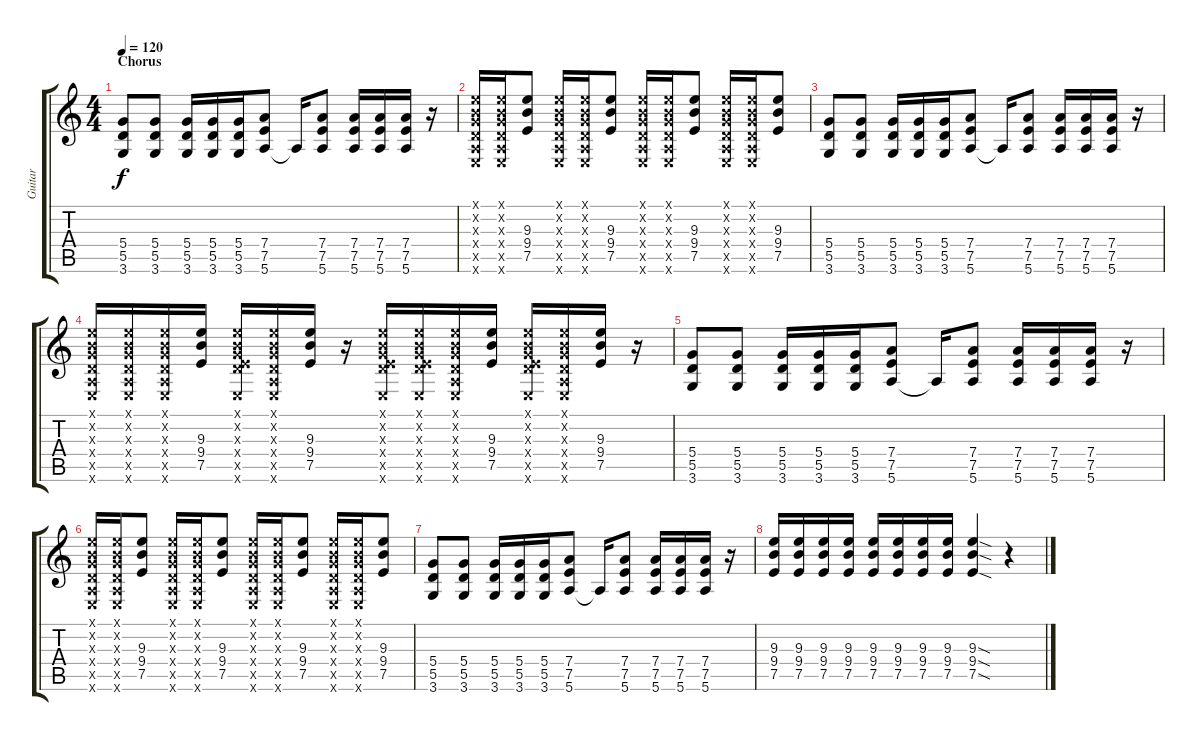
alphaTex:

\track ("Guitar" "Guitar") {instrument distortionguitar}
\staff {score tabs}
\tuning (E4 B3 G3 D3 A2 E2) {hide}
\ts (4 4)
\section ("" "Chorus")
\tempo 120
\clef g2
\ks c
(5.4 5.5 3.6).8{dy f} (5.4 5.5 3.6).8 (5.4 5.5 3.6).16 (5.4 5.5 3.6).16 (5.4 5.5 3.6).16 (7.4 7.5 5.6).8 5.6{t}.16 (7.4 7.5 5.6).8 (7.4 7.5 5.6).16 (7.4 7.5 5.6).16 (7.4 7.5 5.6).16 r.16 |
(0.1{x} 0.2{x} 0.3{x} 0.4{x} 0.5{x} 0.6{x}).16 (0.1{x} 0.2{x} 0.3{x} 0.4{x} 0.5{x} 0.6{x}).16 (9.3 9.4 7.5).8 (0.1{x} 0.2{x} 0.3{x} 0.4{x} 0.5{x} 0.6{x}).16 (0.1{x} 0.2{x} 0.3{x} 0.4{x} 0.5{x} 0.6{x}).16 (9.3 9.4 7.5).8 (0.1{x} 0.2{x} 0.3{x} 0.4{x} 0.5{x} 0.6{x}).16 (0.1{x} 0.2{x} 0.3{x} 0.4{x} 0.5{x} 0.6{x}).16 (9.3 9.4 7.5).8 (0.1{x} 0.2{x} 0.3{x} 0.4{x} 0.5{x} 0.6{x}).16 (0.1{x} 0.2{x} 0.3{x} 0.4{x} 0.5{x} 0.6{x}).16 (9.3 9.4 7.5).8 |
(5.4 5.5 3.6).8 (5.4 5.5 3.6).8 (5.4 5.5 3.6).16 (5.4 5.5 3.6).16 (5.4 5.5 3.6).16 (7.4 7.5 5.6).8 5.6{t}.16 (7.4 7.5 5.6).8 (7.4 7.5 5.6).16 (7.4 7.5 5.6).16 (7.4 7.5 5.6).16 r.16 |
(0.1{x} 0.2{x} 0.3{x} 0.4{x} 0.5{x} 0.6{x}).16 (0.1{x} 0.2{x} 0.3{x} 0.4{x} 0.5{x} 0.6{x}).16 (0.1{x} 0.2{x} 0.3{x} 0.4{x} 0.5{x} 0.6{x}).16 (9.3 9.4 7.5).16 (0.1{x} 0.2{x} 0.3{x} 0.4{x} 7.5{x} 0.6{x}).16 (0.1{x} 0.2{x} 0.3{x} 0.4{x} 0.5{x} 0.6{x}).16 (9.3 9.4 7.5).16 r.16 (0.1{x} 0.2{x} 0.3{x} 0.4{x} 7.5{x} 0.6{x}).16 (0.1{x} 0.2{x} 0.3{x} 0.4{x} 7.5{x} 0.6{x}).16 (0.1{x} 0.2{x} 0.3{x} 0.4{x} 0.5{x} 0.6{x}).16 (9.3 9.4 7.5).16 (0.1{x} 0.2{x} 0.3{x} 0.4{x} 7.5{x} 0.6{x}).16 (0.1{x} 0.2{x} 0.3{x} 0.4{x} 0.5{x} 0.6{x}).16 (9.3 9.4 7.5).16 r.16 |
(5.4 5.5 3.6).8 (5.4 5.5 3.6).8 (5.4 5.5 3.6).16 (5.4 5.5 3.6).16 (5.4 5.5 3.6).16 (7.4 7.5 5.6).8 5.6{t}.16 (7.4 7.5 5.6).8 (7.4 7.5 5.6).16 (7.4 7.5 5.6).16 (7.4 7.5 5.6).16 r.16 |
(0.1{x} 0.2{x} 0.3{x} 0.4{x} 0.5{x} 0.6{x}).16 (0.1{x} 0.2{x} 0.3{x} 0.4{x} 0.5{x} 0.6{x}).16 (9.3 9.4 7.5).8 (0.1{x} 0.2{x} 0.3{x} 0.4{x} 0.5{x} 0.6{x}).16 (0.1{x} 0.2{x} 0.3{x} 0.4{x} 0.5{x} 0.6{x}).16 (9.3 9.4 7.5).8 (0.1{x} 0.2{x} 0.3{x} 0.4{x} 0.5{x} 0.6{x}).16 (0.1{x} 0.2{x} 0.3{x} 0.4{x} 0.5{x} 0.6{x}).16 (9.3 9.4 7.5).8 (0.1{x} 0.2{x} 0.3{x} 0.4{x} 0.5{x} 0.6{x}).16 (0.1{x} 0.2{x} 0.3{x} 0.4{x} 0.5{x} 0.6{x}).16 (9.3 9.4 7.5).8 |
(5.4 5.5 3.6).8 (5.4 5.5 3.6).8 (5.4 5.5 3.6).16 (5.4 5.5 3.6).16 (5.4 5.5 3.6).16 (7.4 7.5 5.6).8 5.6{t}.16 (7.4 7.5 5.6).8 (7.4 7.5 5.6).16 (7.4 7.5 5.6).16 (7.4 7.5 5.6).16 r.16 |
(9.3 9.4 7.5).16 (9.3 9.4 7.5).16 (9.3 9.4 7.5).16 (9.3 9.4 7.5).16 (9.3 9.4 7.5).16 (9.3 9.4 7.5).16 (9.3 9.4 7.5).16 (9.3 9.4 7.5).16 (9.3{sod} 9.4{sod} 7.5{sod}).4 r.4
